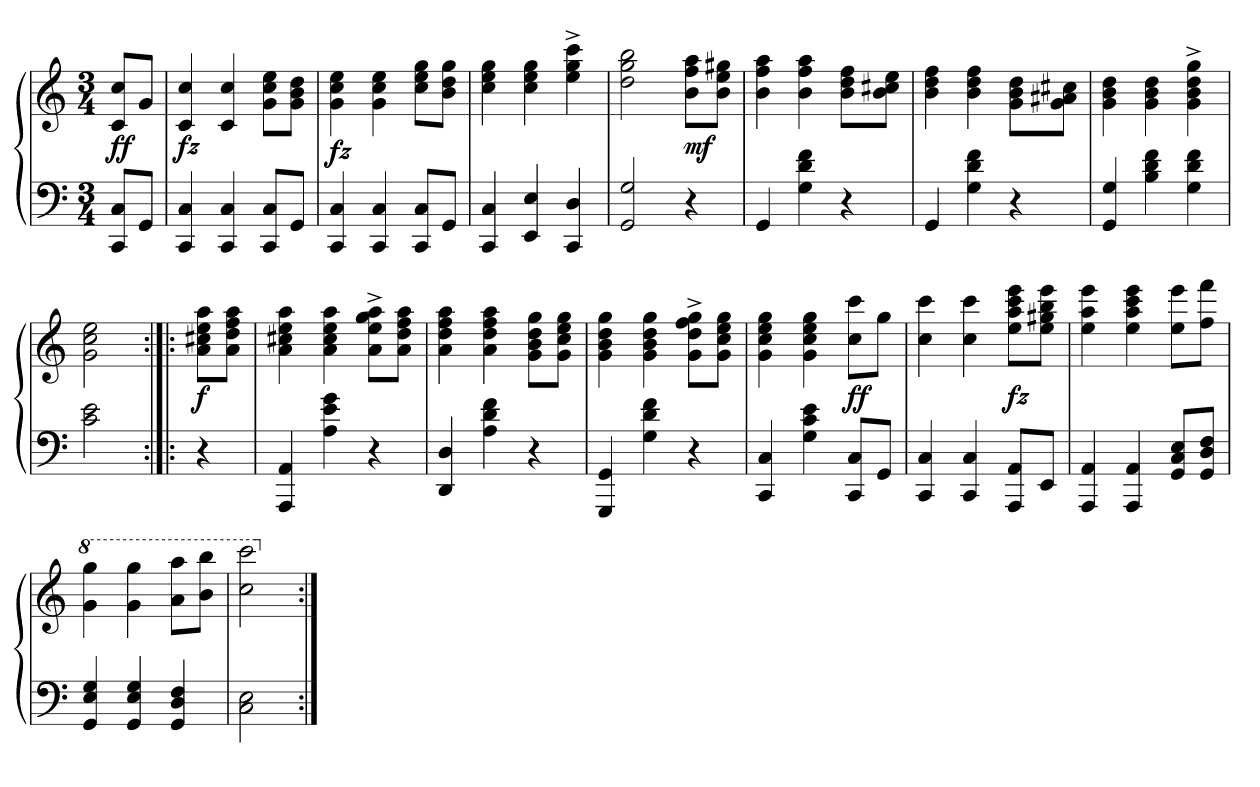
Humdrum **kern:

**kern	**kern	**dynam
*part1	*part1	*part1
*staff2	*staff1	*staff1/2
*clefF4	*clefG2	*
*k[]	*k[]	*
*C:	*C:	*
*M3/4	*M3/4	*
=1	=1	=1
8CC 8CL	8c 8ccL	ff
8GGJ	8gJ	.
=	=	=
4CC 4C	4c 4cc	fz
4CC 4C	4c 4cc	.
8CC 8CL	8g 8cc 8eeL	.
8GGJ	8g 8b 8ddJ	.
=	=	=
4CC 4C	4g 4cc 4ee	fz
4CC 4C	4g 4cc 4ee	.
8CC 8CL	8cc 8ee 8ggL	.
8GGJ	8b 8dd 8ggJ	.
=	=	=
4CC 4C	4cc 4ee 4gg	.
4EE 4E	4cc 4ee 4gg	.
4CC 4D	4ee^ 4gg^ 4ccc^	.
=	=	=
2GG 2G	2dd 2gg 2bb	.
4r	8b 8ff 8aaL	mf
.	8b 8ee 8gg#XJ	.
=	=	=
4GG	4b 4ff 4aa	.
4G 4d 4f	4b 4ff 4aa	.
4r	8b 8dd 8ffL	.
.	8b 8cc#X 8eeJ	.
=	=	=
4GG	4b 4dd 4ff	.
4G 4d 4f	4b 4dd 4ff	.
4r	8g 8b 8ddL	.
.	8g 8a#X 8cc#XJ	.
=	=	=
4GG 4G	4g 4b 4dd	.
4B 4d 4f	4g 4b 4dd	.
4G 4d 4f	4g^ 4b^ 4dd^ 4gg^	.
=	=	=
2c 2e	2g 2cc 2ee	.
=:|!|:	=:|!|:	=:|!|:
4r	8a 8cc#X 8ee 8aaL	f
.	8a 8dd 8ff 8aaJ	.
=	=	=
4AAA 4AA	4a 4cc#X 4ee 4aa	.
4A 4e 4g	4a 4cc# 4ee 4aa	.
4r	8a^ 8ee^ 8gg^ 8aa^L	.
.	8a 8dd 8ff 8aaJ	.
=	=	=
4DD 4D	4a 4dd 4ff 4aa	.
4A 4d 4f	4a 4dd 4ff 4aa	.
4r	8g 8b 8dd 8ggL	.
.	8g 8cc 8ee 8ggJ	.
=	=	=
4GGG 4GG	4g 4b 4dd 4gg	.
4G 4d 4f	4g 4b 4dd 4gg	.
4r	8g^ 8dd^ 8ff^ 8gg^L	.
.	8g 8cc 8ee 8ggJ	.
=	=	=
4CC 4C	4g 4cc 4ee 4gg	.
4G 4c 4e	4g 4cc 4ee 4gg	.
8CC 8CL	8cc 8cccL	ff
8GGJ	8ggJ	.
=	=	=
4CC 4C	4cc 4ccc	.
4CC 4C	4cc 4ccc	.
8AAA 8AAL	8ee 8aa 8ccc 8eeeL	fz
8EEJ	8ee 8gg#X 8bb 8eeeJ	.
=	=	=
4AAA 4AA	4ee 4aa 4eee	.
4AAA 4AA	4ee 4aa 4ccc 4eee	.
8GG 8C 8EL	8ee 8eeeL	.
8GG 8D 8FJ	8ff 8fffJ	.
=	=	=
*	*8va	*
4GG 4E 4G	4gg 4ggg	.
4GG 4E 4G	4gg 4ggg	.
4GG 4D 4F	8aa 8aaaL	.
.	8bb 8bbbJ	.
=	=	=
2C 2E	2ccc 2cccc	.
*	*X8va	*
=:|!	=:|!	=:|!
*-	*-	*-
